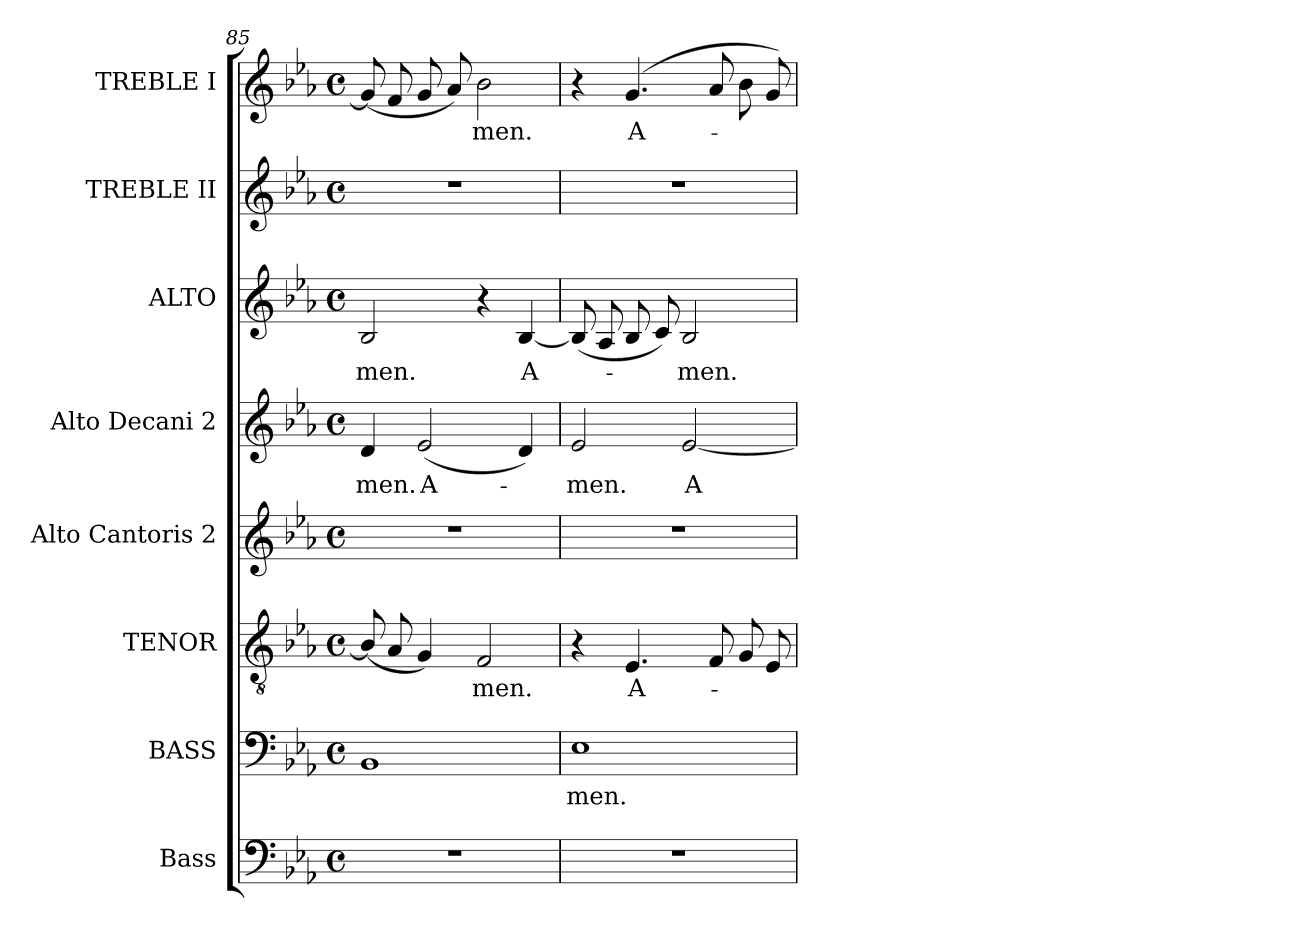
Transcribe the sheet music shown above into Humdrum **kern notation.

**kern	**kern	**text	**kern	**text	**kern	**kern	**text	**kern	**text	**kern	**kern	**text
*part8	*part7	*part7	*part6	*part6	*part5	*part4	*part4	*part3	*part3	*part2	*part1	*part1
*staff8	*staff7	*staff7	*staff6	*staff6	*staff5	*staff4	*staff4	*staff3	*staff3	*staff2	*staff1	*staff1
*I"Bass	*I"BASS	*	*I"TENOR	*	*I"Alto Cantoris 2	*I"Alto Decani 2	*	*I"ALTO	*	*I"TREBLE II	*I"TREBLE I	*
*I'B.	*I'B.	*	*I'T.	*	*I'A.Can.2	*I'A.Dec.2	*	*	*	*	*	*
*clefF4	*clefF4	*	*clefGv2	*	*clefG2	*clefG2	*	*clefG2	*	*clefG2	*clefG2	*
*	*	*	*ITrd7c12	*	*	*	*	*	*	*	*	*
*k[b-e-a-]	*k[b-e-a-]	*	*k[b-e-a-]	*	*k[b-e-a-]	*k[b-e-a-]	*	*k[b-e-a-]	*	*k[b-e-a-]	*k[b-e-a-]	*
*E-:	*E-:	*	*E-:	*	*E-:	*E-:	*	*E-:	*	*E-:	*E-:	*
*M4/4	*M4/4	*	*M4/4	*	*M4/4	*M4/4	*	*M4/4	*	*M4/4	*M4/4	*
*met(c)	*met(c)	*	*met(c)	*	*met(c)	*met(c)	*	*met(c)	*	*met(c)	*met(c)	*
=85	=85	=85	=85	=85	=85	=85	=85	=85	=85	=85	=85	=85
!	!	!	!	!	!	!	!LO:LY:b:color=#000000	!	!	!	!	!
!	!	!	!	!	!	!	!	!	!LO:LY:b:color=#000000	!	!	!
1r	1BB-i	.	(8BB-i/]	.	1r	4di/	-men.	2B-i/	-men.	1r	(8gi/]	.
.	.	.	8AA-i/	.	.	.	.	.	.	.	8fi/	.
!	!	!	!	!	!	!	!LO:LY:b:color=#000000	!	!	!	!	!
.	.	.	4GGi/)	.	.	(2e-i/	A-	.	.	.	8gi/	.
.	.	.	.	.	.	.	.	.	.	.	8a-i/)	.
!	!	!	!	!LO:LY:b:color=#000000	!	!	!	!	!	!	!	!
!	!	!	!	!	!	!	!	!	!	!	!	!LO:LY:b:color=#000000
.	.	.	2FFi/	-men.	.	.	.	4r	.	.	2b-i\	-men.
!	!	!	!	!	!	!	!	!	!LO:LY:b:color=#000000	!	!	!
.	.	.	.	.	.	4di/)	.	[4B-i/	A-	.	.	.
=86	=86	=86	=86	=86	=86	=86	=86	=86	=86	=86	=86	=86
!	!	!LO:LY:b:color=#000000	!	!	!	!	!	!	!	!	!	!
!	!	!	!	!	!	!	!LO:LY:b:color=#000000	!	!	!	!	!
1r	1E-i	-men.	4r	.	1r	2e-i/	-men.	(8B-i/]	.	1r	4r	.
.	.	.	.	.	.	.	.	8A-i/	.	.	.	.
!	!	!	!	!LO:LY:b:color=#000000	!	!	!	!	!	!	!	!
!	!	!	!	!	!	!	!	!	!	!	!	!LO:LY:b:color=#000000
.	.	.	4.EE-i/	A-	.	.	.	8B-i/	.	.	(4.gi/	A-
.	.	.	.	.	.	.	.	8ci/)	.	.	.	.
!	!	!	!	!	!	!	!LO:LY:b:color=#000000	!	!	!	!	!
!	!	!	!	!	!	!	!	!	!LO:LY:b:color=#000000	!	!	!
.	.	.	.	.	.	[2e-i/	A-	2B-i/	-men.	.	.	.
.	.	.	8FFi/	.	.	.	.	.	.	.	8a-i/	.
.	.	.	8GGi/	.	.	.	.	.	.	.	8b-i\	.
.	.	.	8EE-i/	.	.	.	.	.	.	.	8gi/)	.
=	=	=	=	=	=	=	=	=	=	=	=	=
*-	*-	*-	*-	*-	*-	*-	*-	*-	*-	*-	*-	*-
